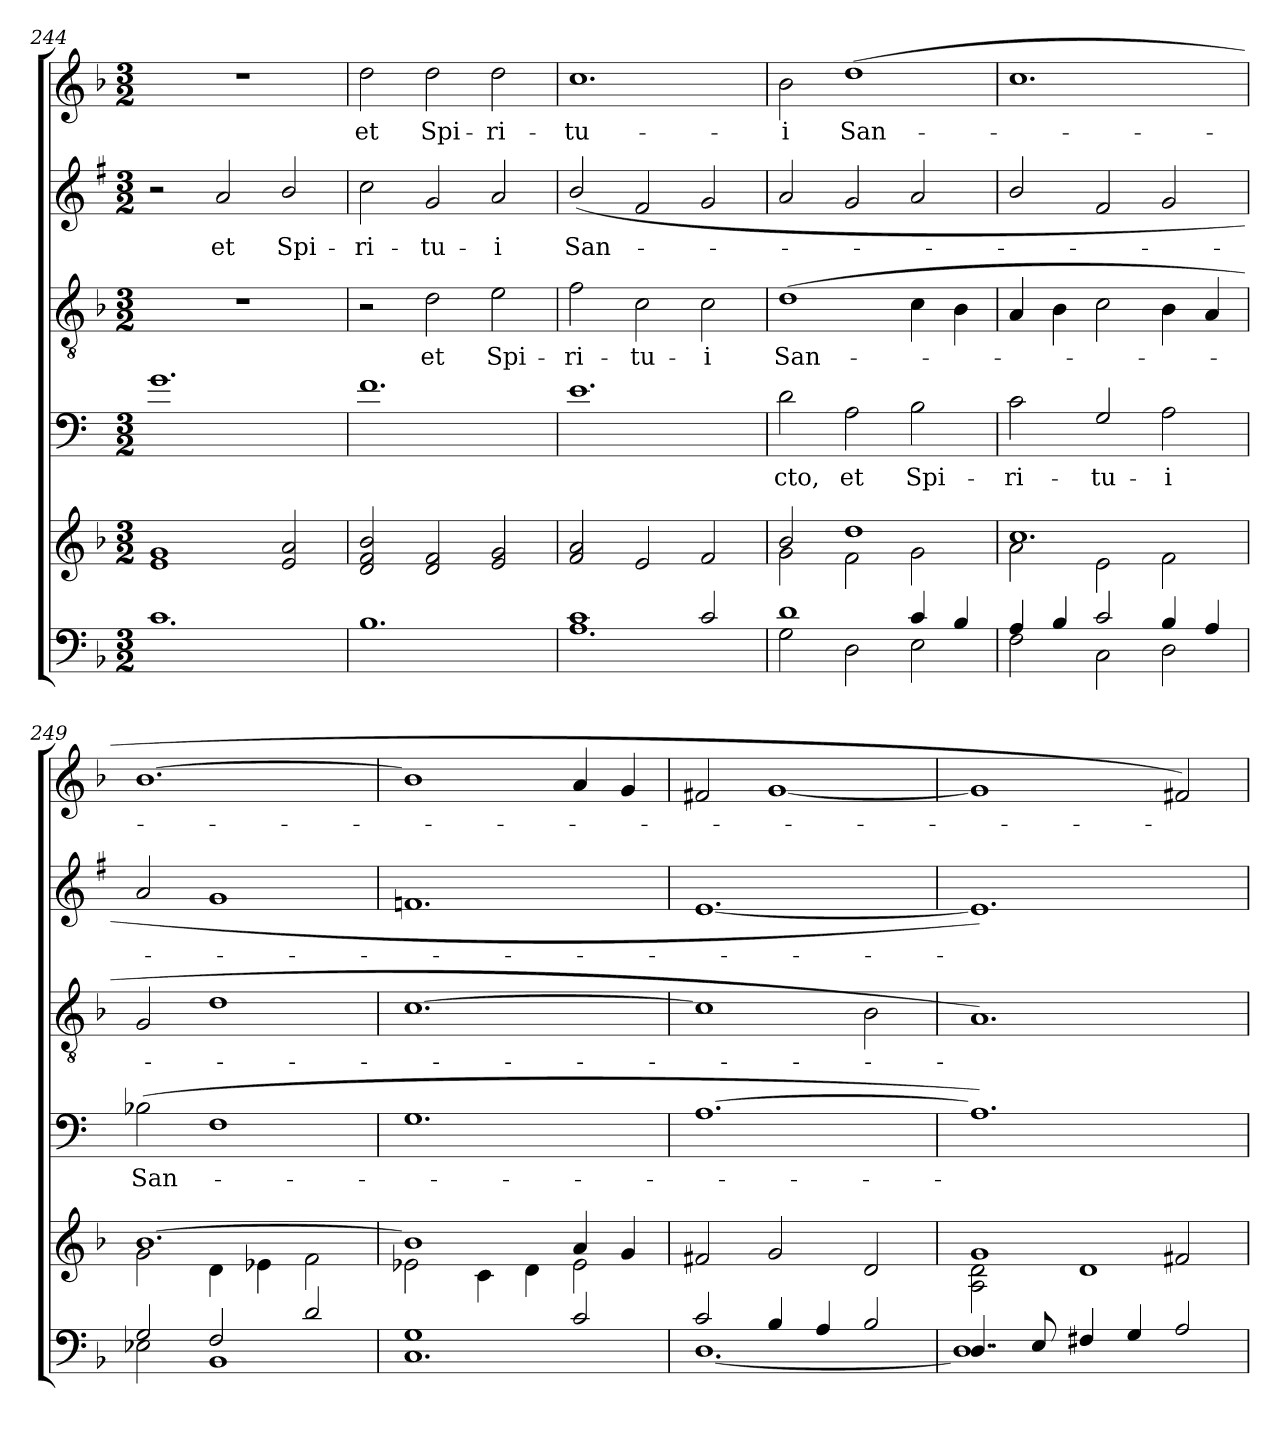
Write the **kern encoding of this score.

**kern	**kern	**kern	**text	**kern	**text	**kern	**text	**kern	**text
*part5	*part5	*part4	*part4	*part3	*part3	*part2	*part2	*part1	*part1
*staff6	*staff5	*staff4	*staff4	*staff3	*staff3	*staff2	*staff2	*staff1	*staff1
*clefF4	*clefG2	*clefF4	*	*clefGv2	*	*clefG2	*	*clefG2	*
*	*	*ITrd4c7	*	*	*	*ITrd1c2	*	*	*
*k[b-]	*k[b-]	*k[b-]	*	*k[b-]	*	*k[b-]	*	*k[b-]	*
*F:	*F:	*F:	*	*F:	*	*F:	*	*F:	*
*M3/2	*M3/2	*M3/2	*	*M3/2	*	*M3/2	*	*M3/2	*
=244	=244	=244	=244	=244	=244	=244	=244	=244	=244
*^	*	*	*	*	*	*	*	*	*
1.ryy	1.c	1e 1g	1.c	.	1.r	.	2r	.	1.r	.
!	!	!	!	!	!	!	!	!LO:LY:b	!	!
.	.	.	.	.	.	.	2g/	et	.	.
!	!	!	!	!	!	!	!	!LO:LY:b	!	!
.	.	2e/ 2a/	.	.	.	.	2a/	Spi-	.	.
=245	=245	=245	=245	=245	=245	=245	=245	=245	=245	=245
!	!	!	!	!	!	!	!	!LO:LY:b	!	!LO:LY:b
1.ryy	1.B-	2d/ 2f/ 2b-/	1.B-	.	2r	.	2b-\	-ri-	2dd\	et
!	!	!	!	!	!	!LO:LY:b	!	!LO:LY:b	!	!LO:LY:b
.	.	2d/ 2f/	.	.	2d\	et	2f/	-tu-	2dd\	Spi-
!	!	!	!	!	!	!LO:LY:b	!	!LO:LY:b	!	!LO:LY:b
.	.	2e/ 2g/	.	.	2e\	Spi-	2g/	-i	2dd\	-ri-
=246	=246	=246	=246	=246	=246	=246	=246	=246	=246	=246
!	!	!	!	!	!	!LO:LY:b	!	!LO:LY:b	!	!LO:LY:b
1c	1.A	2f/ 2a/	1.A	.	2f\	-ri-	(>2a/	San-	1.cc	-tu-
!	!	!	!	!	!	!LO:LY:b	!	!	!	!
.	.	2e/	.	.	2c\	-tu-	2e/	.	.	.
!	!	!	!	!	!	!LO:LY:b	!	!	!	!
2c/	.	2f/	.	.	2c\	-i	2f/	.	.	.
=247	=247	=247	=247	=247	=247	=247	=247	=247	=247	=247
*	*	*^	*	*	*	*	*	*	*	*
!	!	!	!	!	!LO:LY:b	!	!LO:LY:b	!	!	!	!LO:LY:b
1d	2G\	2b-/	2g\	2G\	-cto,	(>1d	San-	2g/	.	2b-\	-i
!	!	!	!	!	!LO:LY:b	!	!	!	!	!	!LO:LY:b
.	2D\	1dd	2f\	2D\	et	.	.	2f/	.	(>1dd	San-
!	!	!	!	!	!LO:LY:b	!	!	!	!	!	!
4c/	2E\	.	2g\	2E\	Spi-	4c\	.	2g/	.	.	.
4B-/	.	.	.	.	.	4B-\	.	.	.	.	.
!!LO:PB:g=z
=248	=248	=248	=248	=248	=248	=248	=248	=248	=248	=248	=248
!	!	!	!	!	!LO:LY:b	!	!	!	!	!	!
4A/	2F\	1.cc	2a\	2F\	-ri-	4A/	.	2a/	.	1.cc	.
4B-/	.	.	.	.	.	4B-\	.	.	.	.	.
!	!	!	!	!	!LO:LY:b	!	!	!	!	!	!
2c/	2C\	.	2e\	2C/	-tu-	2c\	.	2e/	.	.	.
!	!	!	!	!	!LO:LY:b	!	!	!	!	!	!
4B-/	2D\	.	2f\	2D\	-i	4B-\	.	2f/	.	.	.
4A/	.	.	.	.	.	4A/	.	.	.	.	.
=249	=249	=249	=249	=249	=249	=249	=249	=249	=249	=249	=249
!	!	!	!	!	!LO:LY:b	!	!	!	!	!	!
2G/	2E-X\	[1.b-	2g\	(>2E-X\	San-	2G/	.	2g/	.	[1.b-	.
2F/	1BB-	.	4d\	1BB-	.	1d	.	1f	.	.	.
.	.	.	4e-X\	.	.	.	.	.	.	.	.
2d/	.	.	2f\	.	.	.	.	.	.	.	.
=250	=250	=250	=250	=250	=250	=250	=250	=250	=250	=250	=250
1G	1.C	1b-]	2e-X\	1.C	.	[1.c	.	1.e-X	.	1b-]	.
.	.	.	4c\	.	.	.	.	.	.	.	.
.	.	.	4d\	.	.	.	.	.	.	.	.
2c/	.	4a/	2e-\	.	.	.	.	.	.	4a/	.
.	.	4g/	.	.	.	.	.	.	.	4g/	.
*	*	*v	*v	*	*	*	*	*	*	*	*
=251	=251	=251	=251	=251	=251	=251	=251	=251	=251	=251
2c/	[1.D	2f#X/	[1.D	.	1c]	.	[1.d	.	2f#X/	.
4B-/	.	2g/	.	.	.	.	.	.	[1g	.
4A/	.	.	.	.	.	.	.	.	.	.
2B-/	.	2d/	.	.	2B-\	.	.	.	.	.
=252	=252	=252	=252	=252	=252	=252	=252	=252	=252	=252
*	*	*^	*	*	*	*	*	*	*	*
4.D/	1.D]	1g	2A\ 2d\	1.D])	.	1.A)	.	1.d])	.	1g]	.
8E/	.	.	.	.	.	.	.	.	.	.	.
4F#X/	.	.	1d	.	.	.	.	.	.	.	.
4G/	.	.	.	.	.	.	.	.	.	.	.
2A/	.	2f#X/	.	.	.	.	.	.	.	2f#X/)	.
*v	*v	*	*	*	*	*	*	*	*	*	*
*	*v	*v	*	*	*	*	*	*	*	*
=	=	=	=	=	=	=	=	=	=
*-	*-	*-	*-	*-	*-	*-	*-	*-	*-
